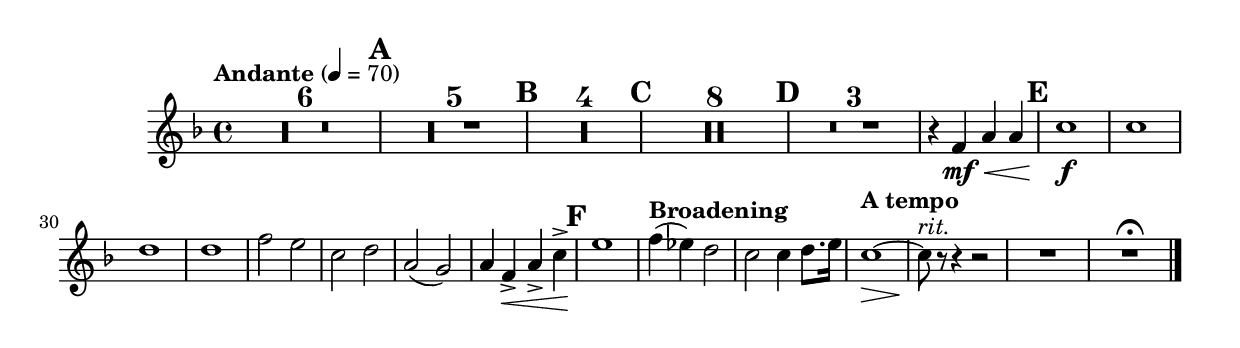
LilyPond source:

\version "2.24.4"

trumpetTwo = \relative c' {
  \clef "treble"
  \key f \major
  \tempo "Andante" 4 = 70

  R1 * 6 \mark \default
  R1 * 5 \mark \default
  R1 * 4 \mark \default
  R1 * 8 \mark \default
  R1 * 3
  r4 f\mf\< a a \mark \default
  c1\f
  c
  d
  d
  f2 e
  c d
  a( g)
  a4 f->\< a-> c-> \mark \default
  e1\!
  \tempo "Broadening"
  f4( ees) d2
  c2 c4 d8. e16
  \tempo "A tempo"
  c1~\>
  c8\!^\markup { \italic rit. } r r4 r2
  R1
  R1 \fermata
  \fine
}

\score {
  <<
    \compressEmptyMeasures
    \trumpetTwo
  >>
}
